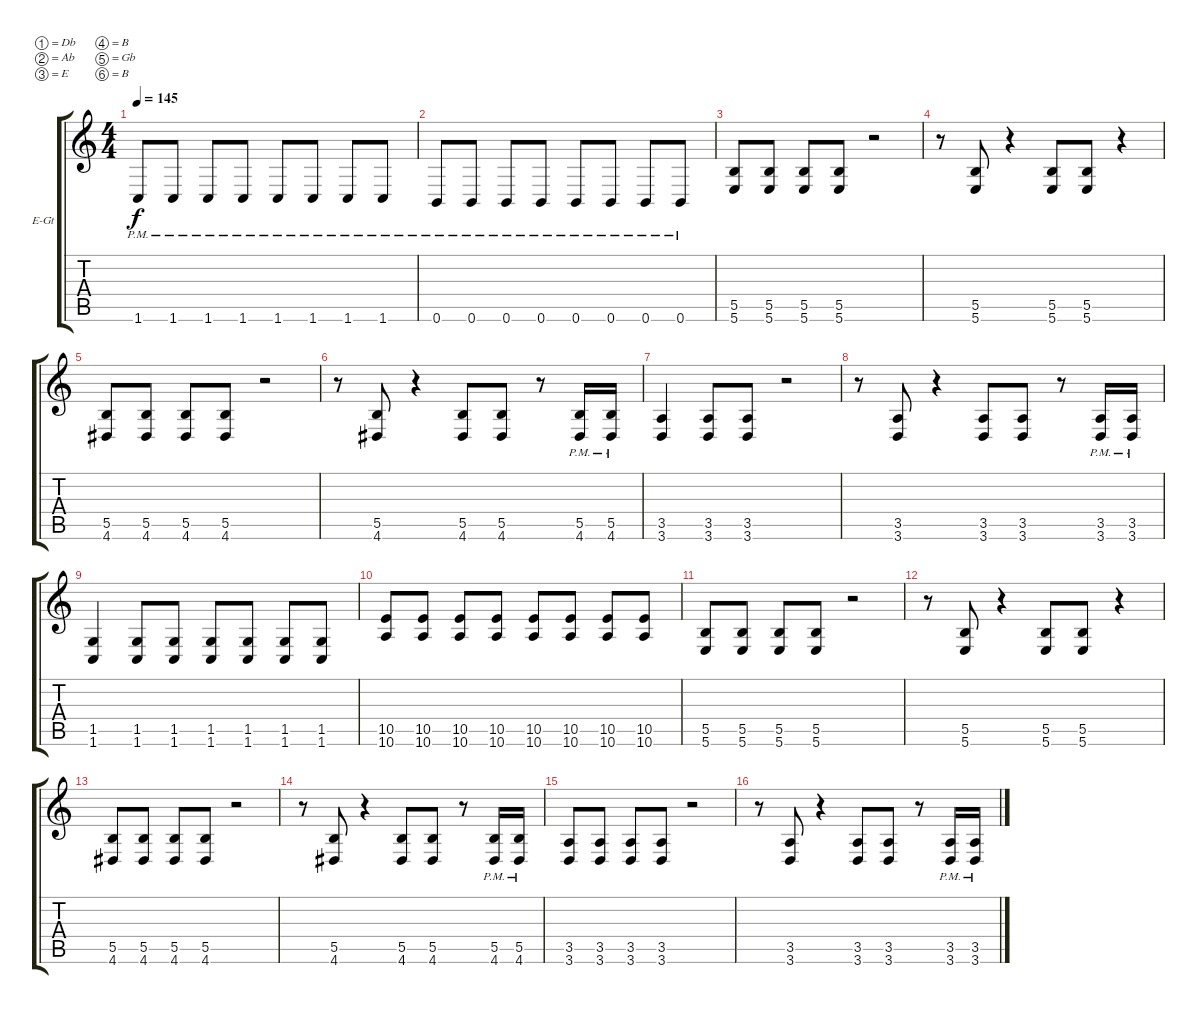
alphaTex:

\defaultSystemsLayout 4
\bracketExtendMode groupsimilarinstruments
\firstSystemTrackNameOrientation horizontal
\otherSystemsTrackNameOrientation horizontal
\track ("Guitar l" "E-Gt") {instrument overdrivenguitar}
\staff {score tabs}
\tuning (Db4 Ab3 E3 B2 Gb2 B1)
\ts (4 4)
\tempo 145
\clef g2
\scale
1.03909
\ks c
1.6{pm}.8{dy f} 1.6{pm}.8 1.6{pm}.8 1.6{pm}.8 1.6{pm}.8 1.6{pm}.8 1.6{pm}.8 1.6{pm}.8 |
\scale
0.960908 0.6{pm}.8 0.6{pm}.8 0.6{pm}.8 0.6{pm}.8 0.6{pm}.8 0.6{pm}.8 0.6{pm}.8 0.6{pm}.8 |
\scale
1.03909 (5.6 5.5).8 (5.6 5.5).8 (5.6 5.5).8 (5.6 5.5).8 r.2 |
\scale
0.960908 r.8 (5.6 5.5).8 r.4 (5.6 5.5).8 (5.6 5.5).8 r.4 |
\scale
1.03909 (4.6 5.5).8 (4.6 5.5).8 (4.6 5.5).8 (4.6 5.5).8 r.2 |
\scale
0.960908 r.8 (4.6 5.5).8 r.4 (4.6 5.5).8 (4.6 5.5).8 r.8 (4.6{pm} 5.5{pm}).16 (4.6{pm} 5.5{pm}).16 |
\scale
1.03909 (3.6 3.5).4 (3.6 3.5).8 (3.6 3.5).8 r.2 |
\scale
0.960908 r.8 (3.6 3.5).8 r.4 (3.6 3.5).8 (3.6 3.5).8 r.8 (3.6{pm} 3.5{pm}).16 (3.6{pm} 3.5{pm}).16 |
\scale
1.03909 (1.6 1.5).4 (1.6 1.5).8 (1.6 1.5).8 (1.6 1.5).8 (1.6 1.5).8 (1.6 1.5).8 (1.6 1.5).8 |
\scale
0.960908 (10.6 10.5).8 (10.6 10.5).8 (10.6 10.5).8 (10.6 10.5).8 (10.6 10.5).8 (10.6 10.5).8 (10.6 10.5).8 (10.6 10.5).8 |
\scale
1.03909 (5.6 5.5).8 (5.6 5.5).8 (5.6 5.5).8 (5.6 5.5).8 r.2 |
\scale
0.960908 r.8 (5.6 5.5).8 r.4 (5.6 5.5).8 (5.6 5.5).8 r.4 |
\scale
1.03909 (4.6 5.5).8 (4.6 5.5).8 (4.6 5.5).8 (4.6 5.5).8 r.2 |
\scale
0.960908 r.8 (4.6 5.5).8 r.4 (4.6 5.5).8 (4.6 5.5).8 r.8 (4.6{pm} 5.5{pm}).16 (4.6{pm} 5.5{pm}).16 |
\scale
1.03909 (3.6 3.5).8 (3.6 3.5).8 (3.6 3.5).8 (3.6 3.5).8 r.2 |
\scale
0.960908 r.8 (3.6 3.5).8 r.4 (3.6 3.5).8 (3.6 3.5).8 r.8 (3.6{pm} 3.5{pm}).16 (3.6{pm} 3.5{pm}).16
